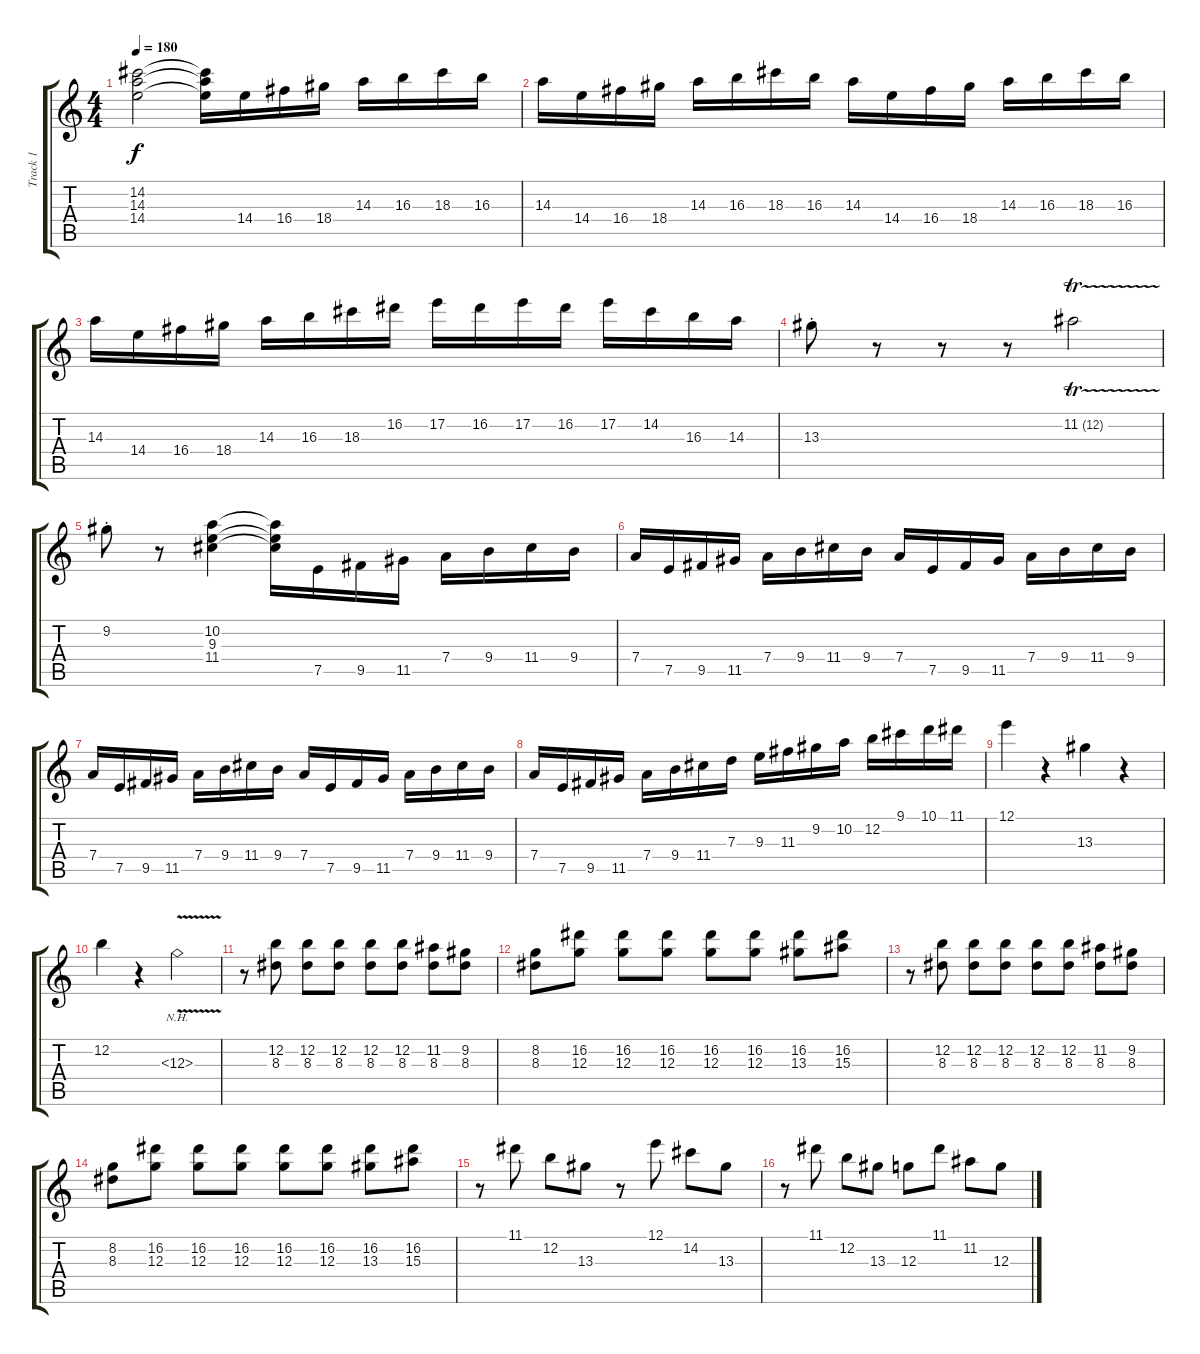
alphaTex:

\track ("Track 1" "Track 1") {instrument distortionguitar}
\staff {score tabs}
\tuning (E4 B3 G3 D3 A2 E2) {hide}
\ts (4 4)
\tempo 180
\clef g2
\ks c
(14.2 14.3 14.4).2{dy f} (14.2{t} 14.3{t} 14.4{t}).16 14.4.16 16.4.16 18.4.16 14.3.16 16.3.16 18.3.16 16.3.16 |
14.3.16 14.4.16 16.4.16 18.4.16 14.3.16 16.3.16 18.3.16 16.3.16 14.3.16 14.4.16 16.4.16 18.4.16 14.3.16 16.3.16 18.3.16 16.3.16 |
14.3.16 14.4.16 16.4.16 18.4.16 14.3.16 16.3.16 18.3.16 16.2.16 17.2.16 16.2.16 17.2.16 16.2.16 17.2.16 14.2.16 16.3.16 14.3.16 |
13.3{st}.8 r.8 r.8 r.8 11.2{tr (12 16)}.2 |
9.2{st}.8 r.8 (10.2 9.3 11.4).4 (10.2{t} 9.3{t} 11.4{t}).16 7.5.16 9.5.16 11.5.16 7.4.16 9.4.16 11.4.16 9.4.16 |
7.4.16 7.5.16 9.5.16 11.5.16 7.4.16 9.4.16 11.4.16 9.4.16 7.4.16 7.5.16 9.5.16 11.5.16 7.4.16 9.4.16 11.4.16 9.4.16 |
7.4.16 7.5.16 9.5.16 11.5.16 7.4.16 9.4.16 11.4.16 9.4.16 7.4.16 7.5.16 9.5.16 11.5.16 7.4.16 9.4.16 11.4.16 9.4.16 |
7.4.16 7.5.16 9.5.16 11.5.16 7.4.16 9.4.16 11.4.16 7.3.16 9.3.16 11.3.16 9.2.16 10.2.16 12.2.16 9.1.16 10.1.16 11.1.16 |
12.1.4 r.4 13.3.4 r.4 |
12.2.4 r.4 12.3{nh v}.2 |
r.8 (12.2 8.3).8 (12.2 8.3).8 (12.2 8.3).8 (12.2 8.3).8 (12.2 8.3).8 (11.2 8.3).8 (9.2 8.3).8 |
(8.2 8.3).8 (16.2 12.3).8 (16.2 12.3).8 (16.2 12.3).8 (16.2 12.3).8 (16.2 12.3).8 (16.2 13.3).8 (16.2 15.3).8 |
r.8 (12.2 8.3).8 (12.2 8.3).8 (12.2 8.3).8 (12.2 8.3).8 (12.2 8.3).8 (11.2 8.3).8 (9.2 8.3).8 |
(8.2 8.3).8 (16.2 12.3).8 (16.2 12.3).8 (16.2 12.3).8 (16.2 12.3).8 (16.2 12.3).8 (16.2 13.3).8 (16.2 15.3).8 |
r.8 11.1.8 12.2.8 13.3.8 r.8 12.1.8 14.2.8 13.3.8 |
r.8 11.1.8 12.2.8 13.3.8 12.3.8 11.1.8 11.2.8 12.3.8
